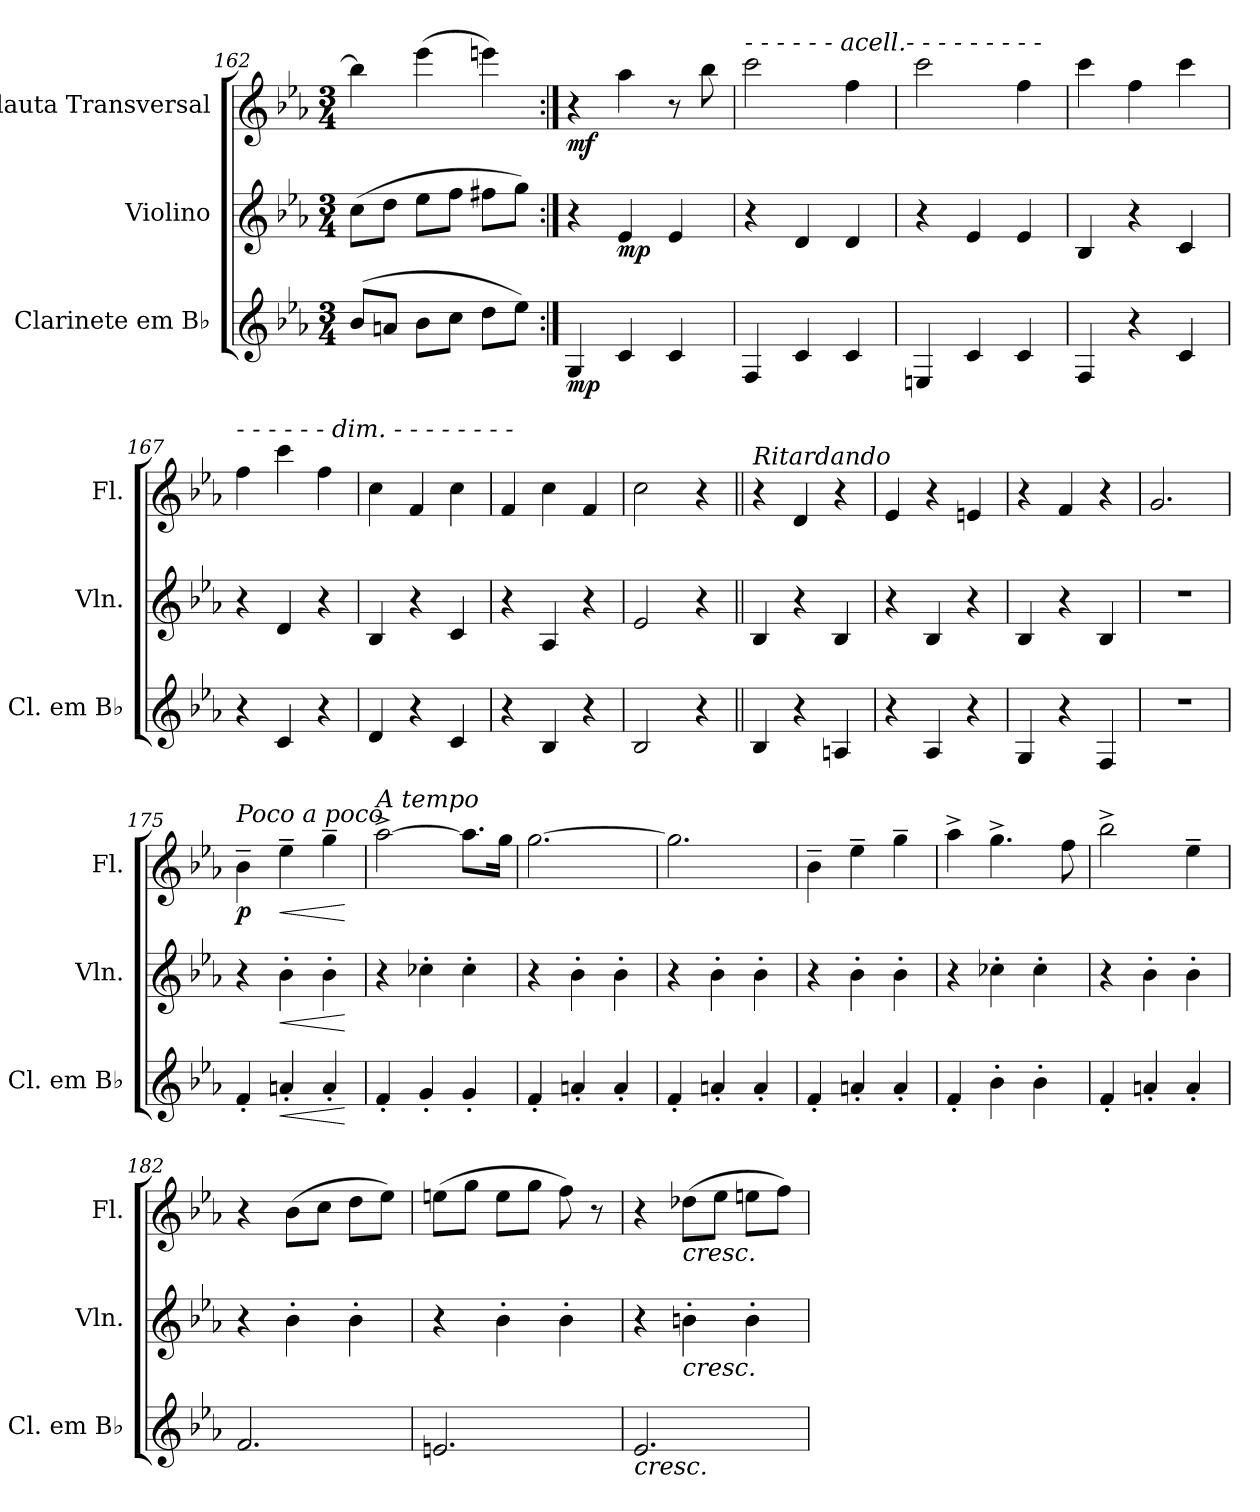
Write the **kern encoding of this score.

**kern	**dynam	**kern	**dynam	**kern	**dynam
*part3	*part3	*part2	*part2	*part1	*part1
*staff3	*staff3	*staff2	*staff2	*staff1	*staff1
*I"Clarinete em B♭	*	*I"Violino	*	*I"Flauta Transversal	*
*I'Cl. em B♭	*	*I'Vln.	*	*I'Fl.	*
!!LO:LB:g=z
*clefG2	*	*clefG2	*	*clefG2	*
*ITrd1c2	*	*	*	*	*
*k[b-e-a-d-g-]	*	*k[b-e-a-]	*	*k[b-e-a-]	*
*M3/4	*	*M3/4	*	*M3/4	*
=162	=162	=162	=162	=162	=162
(>8a-/L	.	(>8cc\L	.	4bb-\]	.
8gn/J	.	8dd\J	.	.	.
8a-\L	.	8ee-\L	.	(>4eee-\	.
8b-\J	.	8ff\J	.	.	.
8cc\L	.	8ff#X\L	.	4eeen\)	.
8dd-\J)	.	8gg\J)	.	.	.
=163:|!	=163:|!	=163:|!	=163:|!	=163:|!	=163:|!
!	!LO:DY:b	!	!	!	!LO:DY:b
4F/	mp	4r	.	4r	mf
!	!	!	!LO:DY:b	!	!
4B-/	.	4e-/	mp	4aa-\	.
4B-/	.	4e-/	.	8r	.
.	.	.	.	8bb-\	.
=164	=164	=164	=164	=164	=164
!	!	!	!	!LO:TX:a:i:t=- - - - - - acell.- - - - - - - - -	!
4E-/	.	4r	.	2ccc\	.
4B-/	.	4d/	.	.	.
4B-/	.	4d/	.	4ff\	.
=165	=165	=165	=165	=165	=165
4Dn/	.	4r	.	2ccc\	.
4B-/	.	4e-/	.	.	.
4B-/	.	4e-/	.	4ff\	.
=166	=166	=166	=166	=166	=166
4E-/	.	4B-/	.	4ccc\	.
4r	.	4r	.	4ff\	.
4B-/	.	4c/	.	4ccc\	.
=167	=167	=167	=167	=167	=167
!	!	!	!	!LO:TX:a:i:t=- - - - - - dim. - - - - - - - -	!
4r	.	4r	.	4ff\	.
4B-/	.	4d/	.	4ccc\	.
4r	.	4r	.	4ff\	.
=168	=168	=168	=168	=168	=168
4c/	.	4B-/	.	4cc\	.
4r	.	4r	.	4f/	.
4B-/	.	4c/	.	4cc\	.
=169	=169	=169	=169	=169	=169
4r	.	4r	.	4f/	.
4A-/	.	4A-/	.	4cc\	.
4r	.	4r	.	4f/	.
=170	=170	=170	=170	=170	=170
2A-/	.	2e-/	.	2cc\	.
4r	.	4r	.	4r	.
!!LO:LB:g=z
=171||	=171||	=171||	=171||	=171||	=171||
!	!	!	!	!LO:TX:a:i:t=Ritardando	!
4A-/	.	4B-/	.	4r	.
4r	.	4r	.	4d/	.
4Gn/	.	4B-/	.	4r	.
=172	=172	=172	=172	=172	=172
4r	.	4r	.	4e-/	.
4G-/	.	4B-/	.	4r	.
4r	.	4r	.	4en/	.
=173	=173	=173	=173	=173	=173
4F/	.	4B-/	.	4r	.
4r	.	4r	.	4f/	.
4E-/	.	4B-/	.	4r	.
=174	=174	=174	=174	=174	=174
2.r	.	2.r	.	2.g/	.
=175	=175	=175	=175	=175	=175
!	!	!	!	!LO:TX:a:i:t=Poco a poco	!
!	!	!	!	!	!LO:DY:b
4e-'/	.	4r	.	4b-~\	p
!	!LO:HP:b	!	!LO:HP:b	!	!LO:HP:b
4gn'/	<	4b-'\	<	4ee-~\	<
4g'/	.	4b-'\	.	4gg~\	.
.	[	.	[	.	[
=176	=176	=176	=176	=176	=176
!	!	!	!	!LO:TX:a:i:t=A tempo	!
4e-'/	.	4r	.	[2aa-^\	.
4f'/	.	4cc-X'\	.	.	.
4f'/	.	4cc-'\	.	8.aa-\L]	.
.	.	.	.	16gg\Jk	.
=177	=177	=177	=177	=177	=177
4e-'/	.	4r	.	[2.gg\	.
4gn'/	.	4b-'\	.	.	.
4g'/	.	4b-'\	.	.	.
=178	=178	=178	=178	=178	=178
4e-'/	.	4r	.	2.gg\]	.
4gn'/	.	4b-'\	.	.	.
4g'/	.	4b-'\	.	.	.
=179	=179	=179	=179	=179	=179
4e-'/	.	4r	.	4b-~\	.
4gn'/	.	4b-'\	.	4ee-~\	.
4g'/	.	4b-'\	.	4gg~\	.
=180	=180	=180	=180	=180	=180
4e-'/	.	4r	.	4aa-^\	.
4a-'\	.	4cc-X'\	.	4.gg^\	.
4a-'\	.	4cc-'\	.	.	.
.	.	.	.	8ff\	.
!!LO:LB:g=z
=181	=181	=181	=181	=181	=181
4e-'/	.	4r	.	2bb-^\	.
4gn'/	.	4b-'\	.	.	.
4g'/	.	4b-'\	.	4ee-~\	.
=182	=182	=182	=182	=182	=182
2.e-/	.	4r	.	4r	.
.	.	4b-'\	.	(>8b-\L	.
.	.	.	.	8cc\J	.
.	.	4b-'\	.	8dd\L	.
.	.	.	.	8ee-\J)	.
=183	=183	=183	=183	=183	=183
2.dn/	.	4r	.	(>8een\L	.
.	.	.	.	8gg\J	.
.	.	4b-'\	.	8ee\L	.
.	.	.	.	8gg\J	.
.	.	4b-'\	.	8ff\)	.
.	.	.	.	8r	.
=184	=184	=184	=184	=184	=184
!LO:TX:b:i:t=cresc.	!	!	!	!	!
2.d-/	.	4r	.	4r	.
!	!	!	!	!LO:TX:b:i:t=cresc.	!
!	!	!LO:TX:b:i:t=cresc.	!	!	!
.	.	4bn'\	.	(>8dd-X\L	.
.	.	.	.	8ee-\J	.
.	.	4b'\	.	8een\L	.
.	.	.	.	8ff\J)	.
=	=	=	=	=	=
*-	*-	*-	*-	*-	*-
